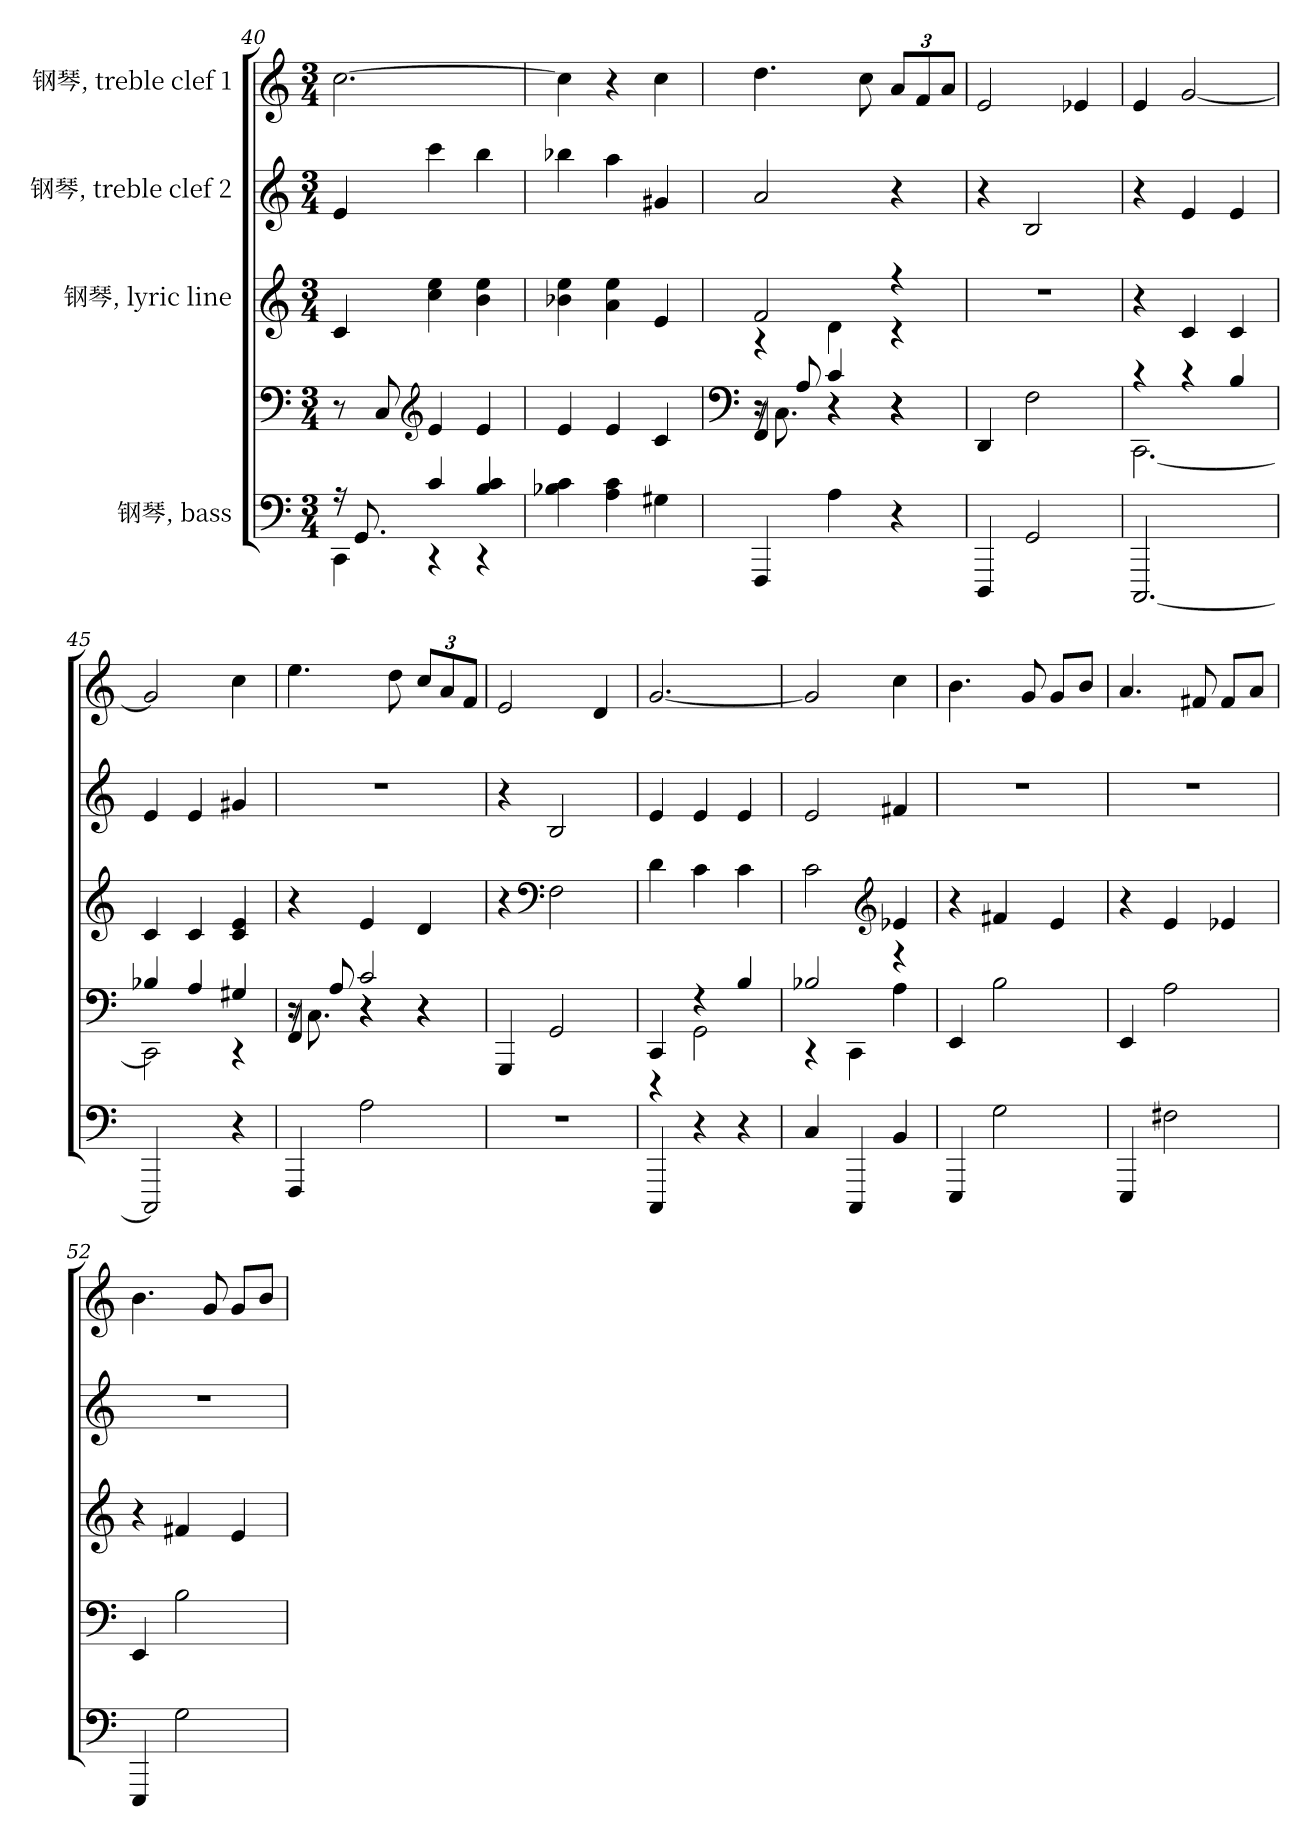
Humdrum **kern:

**kern	**kern	**kern	**kern	**kern
*part4	*part4	*part3	*part2	*part1
*staff5	*staff4	*staff3	*staff2	*staff1
*I"钢琴, bass	*	*I"钢琴, lyric line	*I"钢琴, treble clef 2	*I"钢琴, treble clef 1
*clefF4	*clefF4	*clefG2	*clefG2	*clefG2
*k[]	*k[]	*k[]	*k[]	*k[]
*M3/4	*M3/4	*M3/4	*M3/4	*M3/4
*MM89	*MM89	*MM89	*MM89	*MM89
=40	=40	=40	=40	=40
*^	*	*	*	*
16r	4CC\	8r	4c/	4e/	[2.cc\
8.GG/	.	.	.	.	.
.	.	8C/	.	.	.
*	*	*clefG2	*	*	*
4c/	4r	4e/	4cc\ 4ee\	4ccc\	.
4B/ 4c/	4r	4e/	4b\ 4ee\	4bb\	.
*v	*v	*	*	*	*
=41	=41	=41	=41	=41
4B-X\ 4c\	4e/	4b-X\ 4ee\	4bb-X\	4cc\]
4A\ 4c\	4e/	4a\ 4ee\	4aa\	4r
4G#X\	4c/	4e/	4g#X/	4cc\
=42	=42	=42	=42	=42
*	*clefF4	*	*	*
*	*^	*^	*	*
*	*	*^	*	*	*	*
4FFF/	8r	16r	4FF/	2f/	4r	2a/	4.dd\
.	.	8.C\	.	.	.	.	.
.	8A/	.	.	.	.	.	.
4A\	4c/	4r	4r	.	4d\	.	.
.	.	.	.	.	.	.	8cc\
*	*	*	*	*	*	*	*Xbrackettup
4r	4r	4r	4r	4r	4r	4r	12a/L
.	.	.	.	.	.	.	12f/
.	.	.	.	.	.	.	12a/J
*	*v	*v	*v	*	*	*	*
*	*	*v	*v	*	*
=43	=43	=43	=43	=43
4DDD/	4DD/	2.r	4r	2e/
2GG/	2F\	.	2B/	.
.	.	.	.	4e-X/
=44	=44	=44	=44	=44
*	*^	*	*	*
[2.CCC/	4r	[2.CC\	4r	4r	4e/
.	4r	.	4c/	4e/	[2g/
.	4B/	.	4c/	4e/	.
!!LO:PB:g=z
=45	=45	=45	=45	=45	=45
2CCC/]	4B-X/	2CC\]	4c/	4e/	2g/]
.	4A/	.	4c/	4e/	.
4r	4G#X/	4r	4c/ 4e/	4g#X/	4cc\
*	*v	*v	*	*	*
=46	=46	=46	=46	=46
*	*	*	*	*MM80
*	*^	*	*	*
*	*	*^	*	*	*
4FFF/	8r	16r	4FF/	4r	2.r	4.ee\
.	.	8.C\	.	.	.	.
.	8A/	.	.	.	.	.
2A\	2c/	4r	4r	4e/	.	.
.	.	.	.	.	.	8dd\
.	.	4r	4r	4d/	.	12cc/L
.	.	.	.	.	.	12a/
.	.	.	.	.	.	12f/J
*	*v	*v	*v	*	*	*
=47	=47	=47	=47	=47
2.r	4GGG/	4r	4r	2e/
*	*	*clefF4	*	*
.	2GG/	2F\	2B/	.
.	.	.	.	4d/
=48	=48	=48	=48	=48
*	*^	*	*	*
4CCC/	4CC/	4r	4d\	4e/	[2.g/
4r	4r	2GG\	4c\	4e/	.
4r	4B/	.	4c\	4e/	.
=49	=49	=49	=49	=49	=49
4C/	2B-X/	4r	2c\	2e/	2g/]
4CCC/	.	4CC\	.	.	.
*	*	*	*clefG2	*	*
4BB/	4r	4A\	4e-X/	4f#X/	4cc\
*	*v	*v	*	*	*
=50	=50	=50	=50	=50
4EEE/	4EE/	4r	2.r	4.b\
2G\	2B\	4f#X/	.	.
.	.	.	.	8g/
.	.	4e/	.	8g/L
.	.	.	.	8b/J
!!LO:LB:g=z
=51	=51	=51	=51	=51
4EEE/	4EE/	4r	2.r	4.a/
2F#X\	2A\	4e/	.	.
.	.	.	.	8f#X/
.	.	4e-X/	.	8f#/L
.	.	.	.	8a/J
=52	=52	=52	=52	=52
4EEE/	4EE/	4r	2.r	4.b\
2G\	2B\	4f#X/	.	.
.	.	.	.	8g/
.	.	4e/	.	8g/L
.	.	.	.	8b/J
=	=	=	=	=
*-	*-	*-	*-	*-
